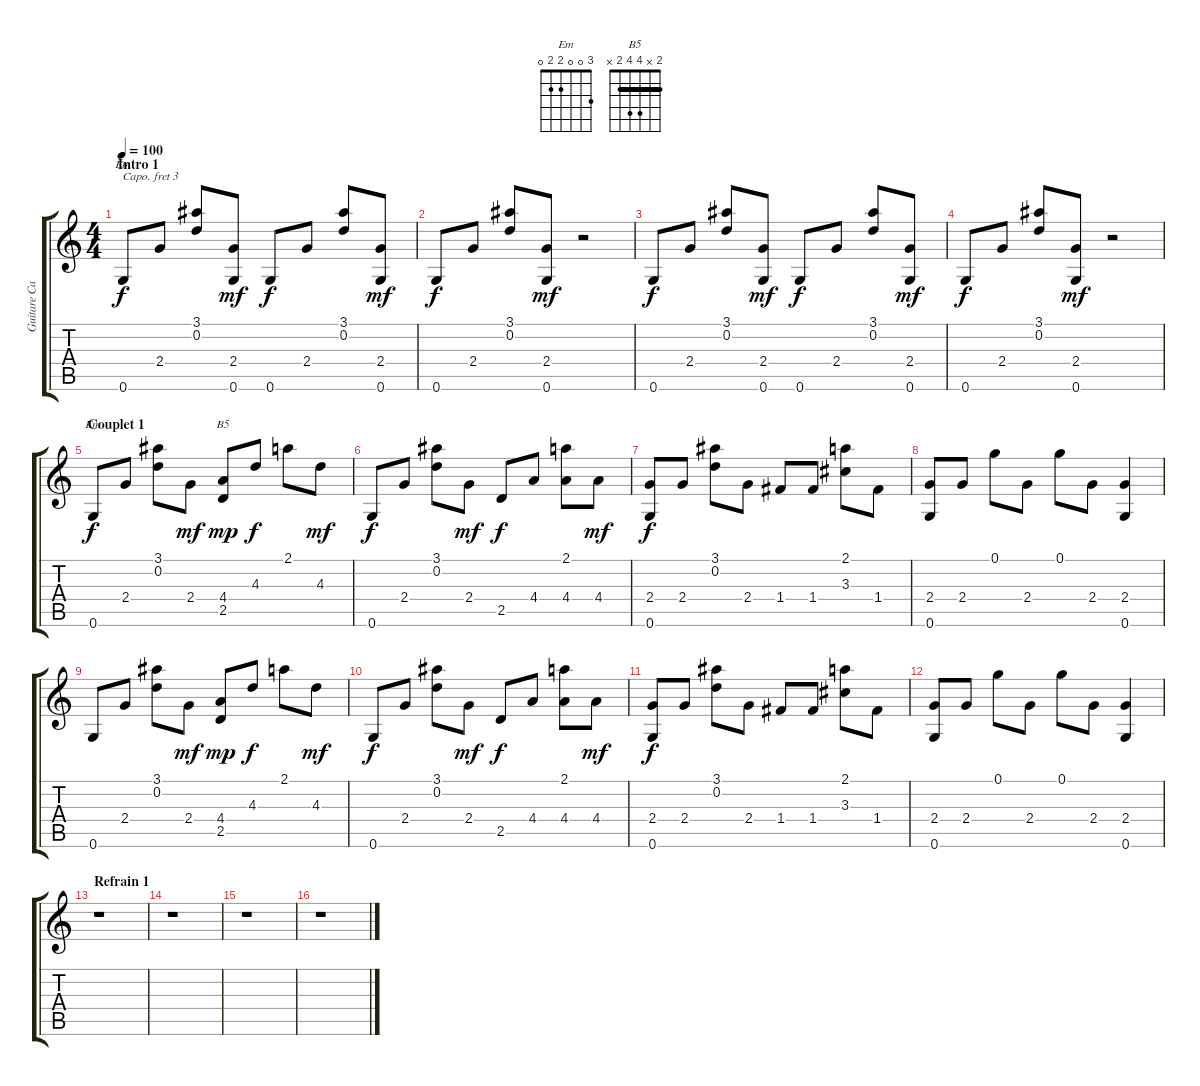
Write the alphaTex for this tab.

\track ("Guitare Capo 3" "Guitare Ca") {instrument acousticguitarsteel}
\staff {score tabs}
\capo 3
\tuning (E4 B3 G3 D3 A2 E2) {hide}
\chord ("Em" 3 x x 2 x 0)
\chord ("Em" 3 0 0 2 2 0)
\chord ("B5" 2 x 4 4 2 x) {barre 2}
\ts (4 4)
\section ("" "Intro 1")
\tempo 100
\clef g2
\ks c
0.6.8{ch "Em" dy f instrument acousticguitarsteel} 2.4.8 (3.1 0.2).8 (2.4 0.6).8{dy mf} 0.6.8{dy f} 2.4.8 (3.1 0.2).8 (2.4 0.6).8{dy mf} |
0.6.8{dy f} 2.4.8 (3.1 0.2).8 (2.4 0.6).8{dy mf} r.2 |
0.6.8{dy f} 2.4.8 (3.1 0.2).8 (2.4 0.6).8{dy mf} 0.6.8{dy f} 2.4.8 (3.1 0.2).8 (2.4 0.6).8{dy mf} |
0.6.8{dy f} 2.4.8 (3.1 0.2).8 (2.4 0.6).8{dy mf} r.2 |
\section ("" "Couplet 1")
0.6.8{ch "Em" dy f} 2.4.8 (3.1 0.2).8 2.4.8{dy mf} (4.4 2.5).8{ch "B5" dy mp} 4.3.8{dy f} 2.1.8 4.3.8{dy mf} |
0.6.8{dy f} 2.4.8 (3.1 0.2).8 2.4.8{dy mf} 2.5.8{dy f} 4.4.8 (2.1 4.4).8 4.4.8{dy mf} |
(2.4 0.6).8{dy f} 2.4.8 (3.1 0.2).8 2.4.8 1.4.8 1.4.8 (2.1 3.3).8 1.4.8 |
(2.4 0.6).8 2.4.8 0.1.8 2.4.8 0.1.8 2.4.8 (2.4 0.6).4 |
0.6.8 2.4.8 (3.1 0.2).8 2.4.8{dy mf} (4.4 2.5).8{dy mp} 4.3.8{dy f} 2.1.8 4.3.8{dy mf} |
0.6.8{dy f} 2.4.8 (3.1 0.2).8 2.4.8{dy mf} 2.5.8{dy f} 4.4.8 (2.1 4.4).8 4.4.8{dy mf} |
(2.4 0.6).8{dy f} 2.4.8 (3.1 0.2).8 2.4.8 1.4.8 1.4.8 (2.1 3.3).8 1.4.8 |
(2.4 0.6).8 2.4.8 0.1.8 2.4.8 0.1.8 2.4.8 (2.4 0.6).4 |
\section ("" "Refrain 1")
r.1 |
r.1 |
r.1 |
r.1
